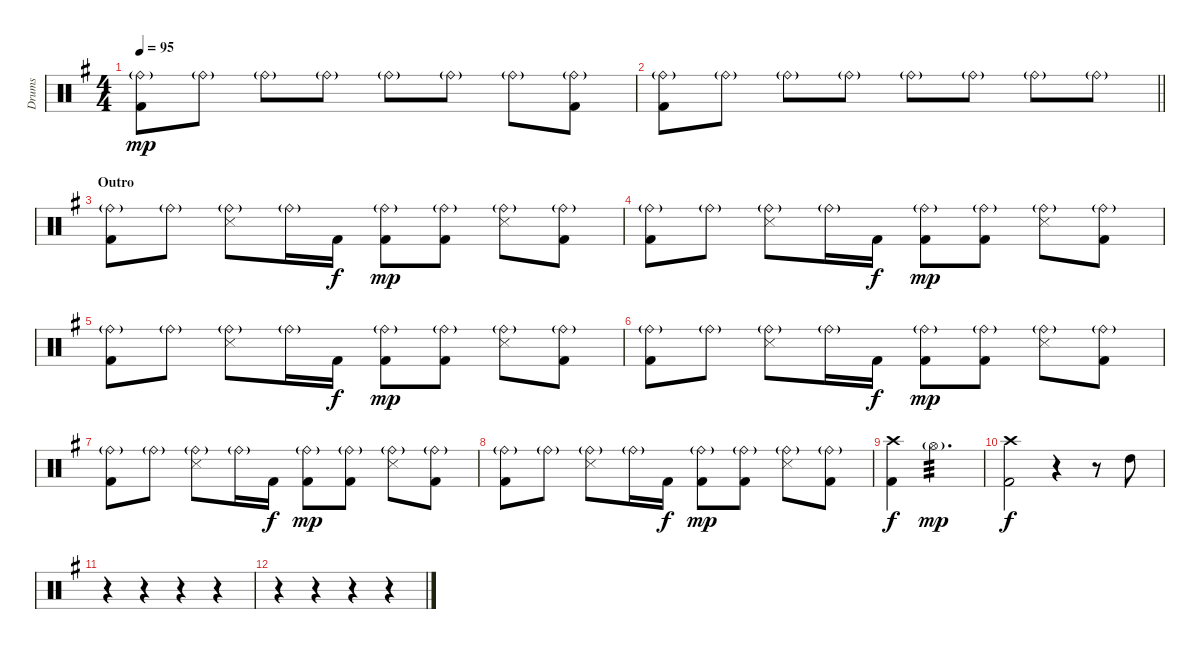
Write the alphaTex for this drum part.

\track ("Drums" "Drums") {instrument percussion}
\staff {score}
\articulation defaults
\ts (4 4)
\tempo 95
\clef neutral
\ks g
("Ride (bell)"{g} "Kick (hit) 2").8{dy mp} "Ride (bell)"{g}.8 "Ride (bell)"{g}.8 "Ride (bell)"{g}.8 "Ride (bell)"{g}.8 "Ride (bell)"{g}.8 "Ride (bell)"{g}.8 ("Ride (bell)"{g} "Kick (hit) 2").8 |
\barLineRight lightlight
("Ride (bell)"{g} "Kick (hit) 2").8 "Ride (bell)"{g}.8 "Ride (bell)"{g}.8 "Ride (bell)"{g}.8 "Ride (bell)"{g}.8 "Ride (bell)"{g}.8 "Ride (bell)"{g}.8 "Ride (bell)"{g}.8 |
\section ("" "Outro")
("Ride (bell)"{g} "Kick (hit) 2").8 "Ride (bell)"{g}.8 ("Ride (bell)"{g} "Snare (side stick) 3").8 "Ride (bell)"{g}.16 "Kick (hit) 2".16{dy f} ("Ride (bell)"{g} "Kick (hit) 2").8{dy mp} ("Ride (bell)"{g} "Kick (hit) 2").8 ("Ride (bell)"{g} "Snare (side stick) 3").8 ("Ride (bell)"{g} "Kick (hit) 2").8 |
("Ride (bell)"{g} "Kick (hit) 2").8 "Ride (bell)"{g}.8 ("Ride (bell)"{g} "Snare (side stick) 3").8 "Ride (bell)"{g}.16 "Kick (hit) 2".16{dy f} ("Ride (bell)"{g} "Kick (hit) 2").8{dy mp} ("Ride (bell)"{g} "Kick (hit) 2").8 ("Ride (bell)"{g} "Snare (side stick) 3").8 ("Ride (bell)"{g} "Kick (hit) 2").8 |
("Ride (bell)"{g} "Kick (hit) 2").8 "Ride (bell)"{g}.8 ("Ride (bell)"{g} "Snare (side stick) 3").8 "Ride (bell)"{g}.16 "Kick (hit) 2".16{dy f} ("Ride (bell)"{g} "Kick (hit) 2").8{dy mp} ("Ride (bell)"{g} "Kick (hit) 2").8 ("Ride (bell)"{g} "Snare (side stick) 3").8 ("Ride (bell)"{g} "Kick (hit) 2").8 |
("Ride (bell)"{g} "Kick (hit) 2").8 "Ride (bell)"{g}.8 ("Ride (bell)"{g} "Snare (side stick) 3").8 "Ride (bell)"{g}.16 "Kick (hit) 2".16{dy f} ("Ride (bell)"{g} "Kick (hit) 2").8{dy mp} ("Ride (bell)"{g} "Kick (hit) 2").8 ("Ride (bell)"{g} "Snare (side stick) 3").8 ("Ride (bell)"{g} "Kick (hit) 2").8 |
("Ride (bell)"{g} "Kick (hit) 2").8 "Ride (bell)"{g}.8 ("Ride (bell)"{g} "Snare (side stick) 3").8 "Ride (bell)"{g}.16 "Kick (hit) 2".16{dy f} ("Ride (bell)"{g} "Kick (hit) 2").8{dy mp} ("Ride (bell)"{g} "Kick (hit) 2").8 ("Ride (bell)"{g} "Snare (side stick) 3").8 ("Ride (bell)"{g} "Kick (hit) 2").8 |
("Ride (bell)"{g} "Kick (hit) 2").8 "Ride (bell)"{g}.8 ("Ride (bell)"{g} "Snare (side stick) 3").8 "Ride (bell)"{g}.16 "Kick (hit) 2".16{dy f} ("Ride (bell)"{g} "Kick (hit) 2").8{dy mp} ("Ride (bell)"{g} "Kick (hit) 2").8 ("Ride (bell)"{g} "Snare (side stick) 3").8 ("Ride (bell)"{g} "Kick (hit) 2").8 |
("Crash high (hit)" "Kick (hit) 2").4{dy f} "Hi-Hat (open)"{g}.2{d tp 3 dy mp} |
("Crash high (hit)" "Kick (hit) 2").2{dy f} r.4 r.8 "High Tom (hit)".8 |
r.4 r.4 r.4 r.4 |
r.4{volume 2} r.4 r.4 r.4
